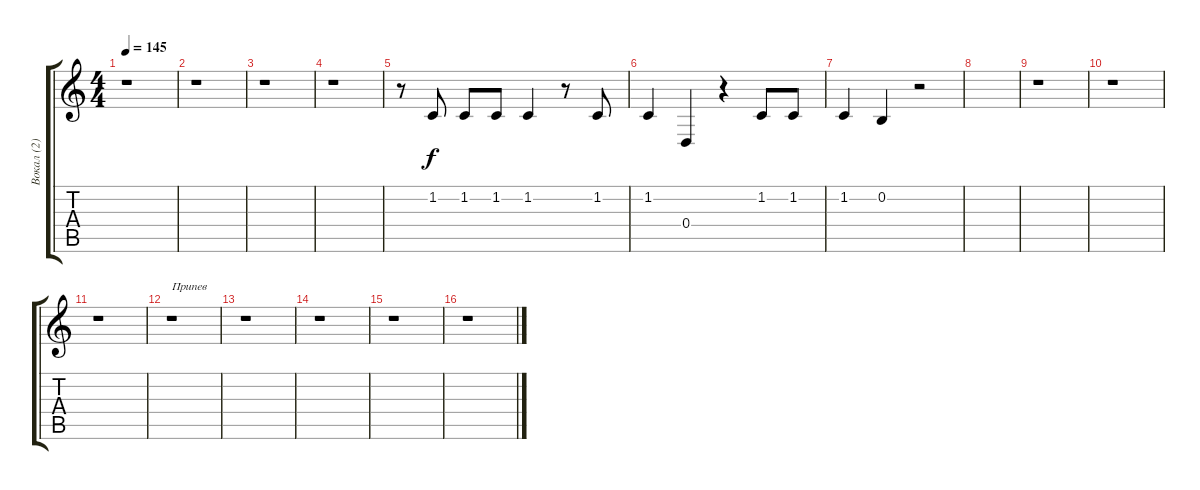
\track ("Вокал (2)" "Вокал (2)") {instrument oboe}
\staff {score tabs}
\tuning (E4 B3 G3 D3 A2 E2) {hide}
\ts (4 4)
\tempo 145
\clef g2
\ks c
r.1{dy f} |
r.1 |
r.1 |
r.1 |
r.8 1.2.8 1.2.8 1.2.8 1.2.4 r.8 1.2.8 |
1.2.4 0.4.4 r.4 1.2.8 1.2.8 |
1.2.4 0.2.4 r.2 |
|
r.1 |
r.1 |
r.1 |
r.1{txt "Припев"} |
r.1 |
r.1 |
r.1 |
r.1
